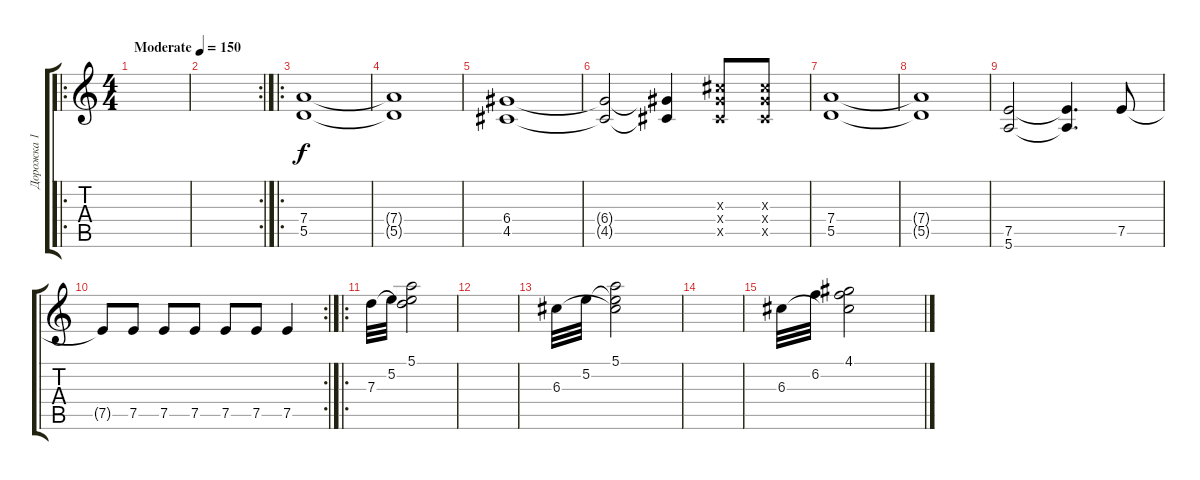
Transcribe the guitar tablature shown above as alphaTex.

\track ("Дорожка 1" "Дорожка 1") {instrument distortionguitar}
\staff {score tabs}
\tuning (E4 B3 G3 D3 A2 E2) {hide}
\ro
\ts (4 4)
\tempo (150 "Moderate")
\clef g2
\ks c
|
\rc 2
|
\ro
(7.4 5.5).1 |
(7.4{t} 5.5{t}).1 |
(6.4 4.5).1 |
(6.4{t} 4.5{t}).2 (6.4{t} 4.5{t}).4 (6.3{x} 6.4{x} 4.5{x}).8{volume 16} (6.3{x} 6.4{x} 4.5{x}).8 |
(7.4 5.5).1{volume 8} |
(7.4{t} 5.5{t}).1 |
(7.5 5.6).2 (7.5{t} 5.6{t}).4{d} 7.5.8 |
\rc 2
7.5{t}.8 7.5.8 7.5.8 7.5.8 7.5.8 7.5.8 7.5.4 |
\ro
7.3.32{dy f instrument acousticguitarsteel} 5.2.32 (5.1 5.2{t} 7.3{t}).2 |
|
6.3.32{instrument acousticguitarsteel} 5.2.32 (5.1 5.2{t} 6.3{t}).2 |
|
6.3.32{instrument acousticguitarsteel} 6.2.32 (4.1 6.2{t} 6.3{t}).2
